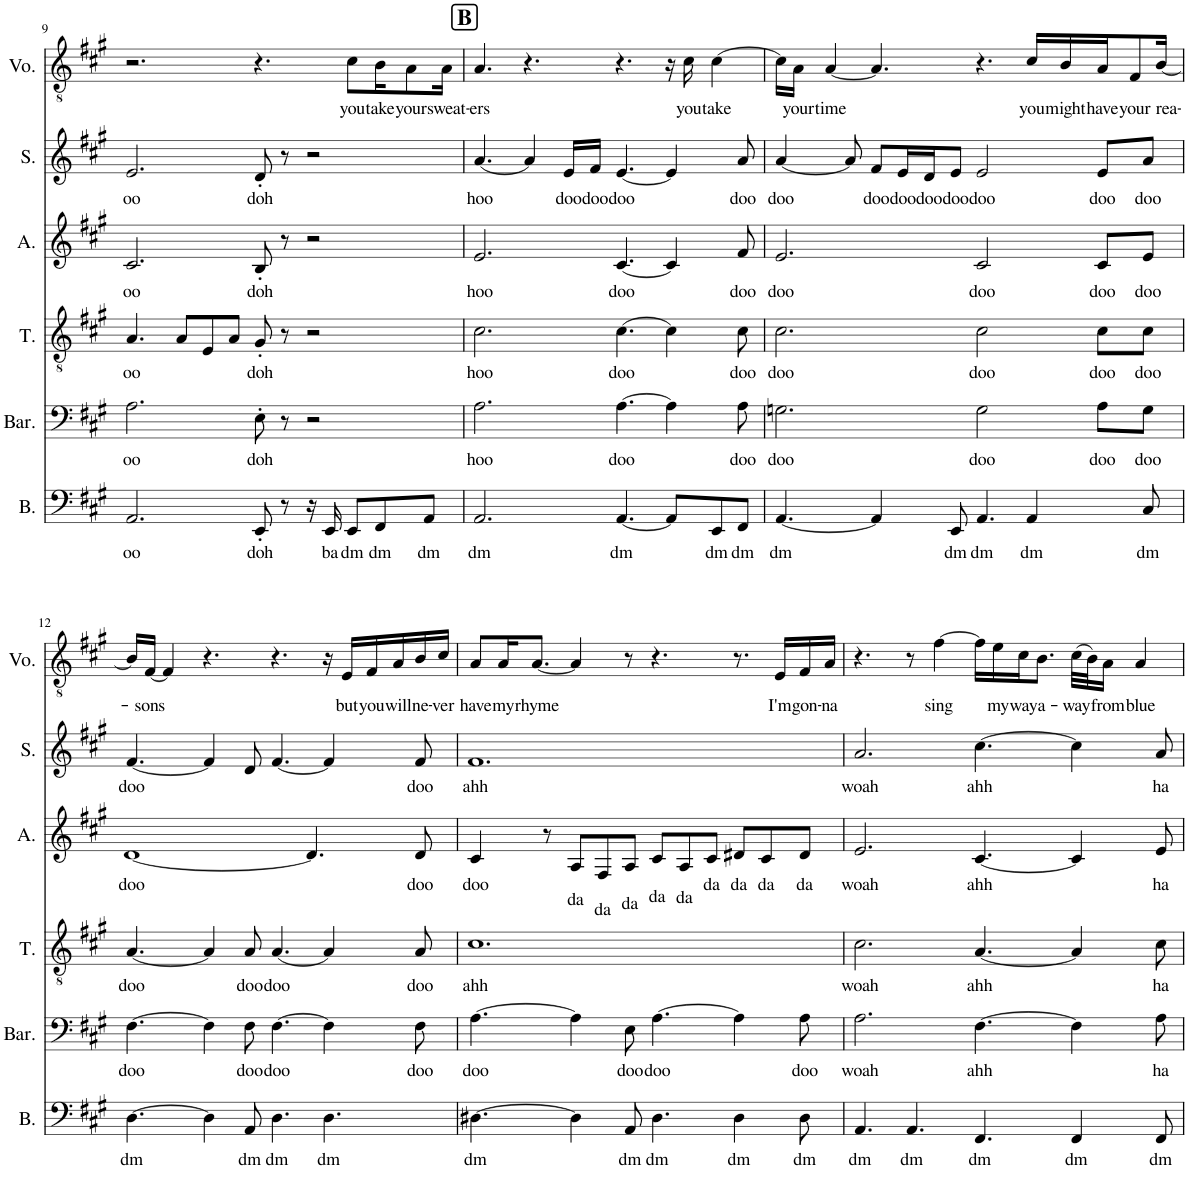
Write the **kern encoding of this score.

**kern	**text	**kern	**text	**kern	**text	**kern	**text	**kern	**text	**kern	**text
*part6	*part6	*part5	*part5	*part4	*part4	*part3	*part3	*part2	*part2	*part1	*part1
*staff6	*staff6	*staff5	*staff5	*staff4	*staff4	*staff3	*staff3	*staff2	*staff2	*staff1	*staff1
*I"Bass	*	*I"Baritone	*	*I"Tenor	*	*I"Alto	*	*I"Soprano	*	*I"Voice	*
*I'B.	*	*I'Bar.	*	*I'T.	*	*I'A.	*	*I'S.	*	*I'Vo.	*
!!LO:PB:g=z
*clefF4	*	*clefF4	*	*clefGv2	*	*clefG2	*	*clefG2	*	*clefGv2	*
*k[f#c#g#]	*	*k[f#c#g#]	*	*k[f#c#g#]	*	*k[f#c#g#]	*	*k[f#c#g#]	*	*k[f#c#g#]	*
*M12/8	*	*M12/8	*	*M12/8	*	*M12/8	*	*M12/8	*	*M12/8	*
=9	=9	=9	=9	=9	=9	=9	=9	=9	=9	=9	=9
!	!LO:LY:b	!	!LO:LY:b	!	!LO:LY:b	!	!LO:LY:b	!	!LO:LY:b	!	!
2.AA/	oo	2.A\	oo	4.A/	oo	2.c#/	oo	2.e/	oo	2.r	.
.	.	.	.	8A/L	.	.	.	.	.	.	.
.	.	.	.	8E/	.	.	.	.	.	.	.
.	.	.	.	8A/J	.	.	.	.	.	.	.
!	!LO:LY:b	!	!LO:LY:b	!	!LO:LY:b	!	!LO:LY:b	!	!LO:LY:b	!	!
8EE'/	doh	8E'\	doh	8G#'/	doh	8B'/	doh	8d'/	doh	4.r	.
8r	.	8r	.	8r	.	8r	.	8r	.	.	.
16r	.	2r	.	2r	.	2r	.	2r	.	.	.
!	!LO:LY:b	!	!	!	!	!	!	!	!	!	!
16EE/	ba	.	.	.	.	.	.	.	.	.	.
!	!LO:LY:b	!	!	!	!	!	!	!	!	!	!LO:LY:b
8EE/L	dm	.	.	.	.	.	.	.	.	8c#\L	you
!	!LO:LY:b	!	!	!	!	!	!	!	!	!	!LO:LY:b
8FF#/	dm	.	.	.	.	.	.	.	.	16B\K	take
!	!	!	!	!	!	!	!	!	!	!	!LO:LY:b
.	.	.	.	.	.	.	.	.	.	8A\	your
!	!LO:LY:b	!	!	!	!	!	!	!	!	!	!
8AA/J	dm	.	.	.	.	.	.	.	.	.	.
!	!	!	!	!	!	!	!	!	!	!	!LO:LY:b
.	.	.	.	.	.	.	.	.	.	16A\Jk	sweat-
!!LO:REH:place=s1:a:B:cj:fs=14:t=B
=10	=10	=10	=10	=10	=10	=10	=10	=10	=10	=10	=10
!	!LO:LY:b	!	!LO:LY:b	!	!LO:LY:b	!	!LO:LY:b	!	!LO:LY:b	!	!LO:LY:b
2.AA/	dm	2.A\	hoo	2.c#\	hoo	2.e/	hoo	[4.a/	hoo	4.A/	-ers
.	.	.	.	.	.	.	.	4a/]	.	4.r	.
!	!	!	!	!	!	!	!	!	!LO:LY:b	!	!
.	.	.	.	.	.	.	.	16e/LL	doo	.	.
!	!	!	!	!	!	!	!	!	!LO:LY:b	!	!
.	.	.	.	.	.	.	.	16f#/JJ	doo	.	.
!	!LO:LY:b	!	!LO:LY:b	!	!LO:LY:b	!	!LO:LY:b	!	!LO:LY:b	!	!
[4.AA/	dm	[4.A\	doo	[4.c#\	doo	[4.c#/	doo	[4.e/	doo	4.r	.
8AA/L]	.	4A\]	.	4c#\]	.	4c#/]	.	4e/]	.	16r	.
!	!	!	!	!	!	!	!	!	!	!	!LO:LY:b
.	.	.	.	.	.	.	.	.	.	16c#\	you
!	!LO:LY:b	!	!	!	!	!	!	!	!	!	!LO:LY:b
8EE/	dm	.	.	.	.	.	.	.	.	[4c#\	take
!	!LO:LY:b	!	!LO:LY:b	!	!LO:LY:b	!	!LO:LY:b	!	!LO:LY:b	!	!
8FF#/J	dm	8A\	doo	8c#\	doo	8f#/	doo	8a/	doo	.	.
=11	=11	=11	=11	=11	=11	=11	=11	=11	=11	=11	=11
!	!LO:LY:b	!	!LO:LY:b	!	!LO:LY:b	!	!LO:LY:b	!	!LO:LY:b	!	!
[4.AA/	dm	2.Gn\	doo	2.c#\	doo	2.e/	doo	[4a/	doo	16c#\LL]	.
!	!	!	!	!	!	!	!	!	!	!	!LO:LY:b
.	.	.	.	.	.	.	.	.	.	16A\JJ	your
!	!	!	!	!	!	!	!	!	!	!	!LO:LY:b
.	.	.	.	.	.	.	.	.	.	[4A/	time
.	.	.	.	.	.	.	.	8a/]	.	.	.
!	!	!	!	!	!	!	!	!	!LO:LY:b	!	!
4AA/]	.	.	.	.	.	.	.	8f#/L	doo	4.A/]	.
!	!	!	!	!	!	!	!	!	!LO:LY:b	!	!
.	.	.	.	.	.	.	.	16e/L	doo	.	.
!	!	!	!	!	!	!	!	!	!LO:LY:b	!	!
.	.	.	.	.	.	.	.	16d/J	doo	.	.
!	!LO:LY:b	!	!	!	!	!	!	!	!LO:LY:b	!	!
8EE/	dm	.	.	.	.	.	.	8e/J	doo	.	.
!	!LO:LY:b	!	!LO:LY:b	!	!LO:LY:b	!	!LO:LY:b	!	!LO:LY:b	!	!
4.AA/	dm	2G\	doo	2c#\	doo	2c#/	doo	2e/	doo	4.r	.
!	!LO:LY:b	!	!	!	!	!	!	!	!	!	!LO:LY:b
4AA/	dm	.	.	.	.	.	.	.	.	16c#/LL	you
!	!	!	!	!	!	!	!	!	!	!	!LO:LY:b
.	.	.	.	.	.	.	.	.	.	16B/	might
!	!	!	!LO:LY:b	!	!LO:LY:b	!	!LO:LY:b	!	!LO:LY:b	!	!LO:LY:b
.	.	8A\L	doo	8c#\L	doo	8c#/L	doo	8e/L	doo	16A/J	have
!	!	!	!	!	!	!	!	!	!	!	!LO:LY:b
.	.	.	.	.	.	.	.	.	.	8F#/	your
!	!LO:LY:b	!	!LO:LY:b	!	!LO:LY:b	!	!LO:LY:b	!	!LO:LY:b	!	!
8C#/	dm	8G\J	doo	8c#\J	doo	8e/J	doo	8a/J	doo	.	.
!	!	!	!	!	!	!	!	!	!	!	!LO:LY:b
.	.	.	.	.	.	.	.	.	.	[16B/Jk	rea-
!!LO:LB:g=z
=12	=12	=12	=12	=12	=12	=12	=12	=12	=12	=12	=12
!	!LO:LY:b	!	!LO:LY:b	!	!LO:LY:b	!	!LO:LY:b	!	!LO:LY:b	!	!
[4.D\	dm	[4.F#\	doo	[4.A/	doo	[1d	doo	[4.f#/	doo	16B/LL]	.
!	!	!	!	!	!	!	!	!	!	!	!LO:LY:b
.	.	.	.	.	.	.	.	.	.	[16F#/JJ	-sons
.	.	.	.	.	.	.	.	.	.	4F#/]	.
4D\]	.	4F#\]	.	4A/]	.	.	.	4f#/]	.	4.r	.
!	!LO:LY:b	!	!LO:LY:b	!	!LO:LY:b	!	!	!	!	!	!
8AA/	dm	8F#\	doo	8A/	doo	.	.	8d/	.	.	.
!	!LO:LY:b	!	!LO:LY:b	!	!LO:LY:b	!	!	!	!	!	!
4.D\	dm	[4.F#\	doo	[4.A/	doo	.	.	[4.f#/	.	4.r	.
.	.	.	.	.	.	4.d/]	.	.	.	.	.
!	!LO:LY:b	!	!	!	!	!	!	!	!	!	!
4.D\	dm	4F#\]	.	4A/]	.	.	.	4f#/]	.	16r	.
!	!	!	!	!	!	!	!	!	!	!	!LO:LY:b
.	.	.	.	.	.	.	.	.	.	16E/LL	but
!	!	!	!	!	!	!	!	!	!	!	!LO:LY:b
.	.	.	.	.	.	.	.	.	.	16F#/	you
!	!	!	!	!	!	!	!	!	!	!	!LO:LY:b
.	.	.	.	.	.	.	.	.	.	16A/	will
!	!	!	!LO:LY:b	!	!LO:LY:b	!	!LO:LY:b	!	!LO:LY:b	!	!LO:LY:b
.	.	8F#\	doo	8A/	doo	8d/	doo	8f#/	doo	16B/	ne-
!	!	!	!	!	!	!	!	!	!	!	!LO:LY:b
.	.	.	.	.	.	.	.	.	.	16c#/JJ	-ver
=13	=13	=13	=13	=13	=13	=13	=13	=13	=13	=13	=13
!	!LO:LY:b	!	!LO:LY:b	!	!LO:LY:b	!	!LO:LY:b	!	!LO:LY:b	!	!LO:LY:b
[4.D#X\	dm	[4.A\	doo	1.c#	ahh	4c#/	doo	1.f#	ahh	8A/L	have
!	!	!	!	!	!	!	!	!	!	!	!LO:LY:b
.	.	.	.	.	.	.	.	.	.	16A/K	my
!	!	!	!	!	!	!	!	!	!	!	!LO:LY:b
.	.	.	.	.	.	.	.	.	.	[8.A/J	rhyme
.	.	.	.	.	.	8r	.	.	.	.	.
!	!	!	!	!	!	!	!LO:LY:b	!	!	!	!
4D#\]	.	4A\]	.	.	.	8A/L	da	.	.	4A/]	.
!	!	!	!	!	!	!	!LO:LY:b	!	!	!	!
.	.	.	.	.	.	8F#/	da	.	.	.	.
!	!LO:LY:b	!	!LO:LY:b	!	!	!	!LO:LY:b	!	!	!	!
8AA/	dm	8E\	doo	.	.	8A/J	da	.	.	8r	.
!	!LO:LY:b	!	!LO:LY:b	!	!	!	!LO:LY:b	!	!	!	!
4.D#\	dm	[4.A\	doo	.	.	8c#/L	da	.	.	4.r	.
!	!	!	!	!	!	!	!LO:LY:b	!	!	!	!
.	.	.	.	.	.	8A/	da	.	.	.	.
!	!	!	!	!	!	!	!LO:LY:b	!	!	!	!
.	.	.	.	.	.	8c#/J	da	.	.	.	.
!	!LO:LY:b	!	!	!	!	!	!LO:LY:b	!	!	!	!
4D#\	dm	4A\]	.	.	.	8d#X/L	da	.	.	8.r	.
!	!	!	!	!	!	!	!LO:LY:b	!	!	!	!
.	.	.	.	.	.	8c#/	da	.	.	.	.
!	!	!	!	!	!	!	!	!	!	!	!LO:LY:b
.	.	.	.	.	.	.	.	.	.	16E/LL	I'm
!	!LO:LY:b	!	!LO:LY:b	!	!	!	!LO:LY:b	!	!	!	!LO:LY:b
8D#\	dm	8A\	doo	.	.	8d#/J	da	.	.	16F#/	gon-
!	!	!	!	!	!	!	!	!	!	!	!LO:LY:b
.	.	.	.	.	.	.	.	.	.	16A/JJ	-na
=14	=14	=14	=14	=14	=14	=14	=14	=14	=14	=14	=14
!	!LO:LY:b	!	!LO:LY:b	!	!LO:LY:b	!	!LO:LY:b	!	!LO:LY:b	!	!
4.AA/	dm	2.A\	woah	2.c#\	woah	2.e/	woah	2.a/	woah	4.r	.
!	!LO:LY:b	!	!	!	!	!	!	!	!	!	!
4.AA/	dm	.	.	.	.	.	.	.	.	8r	.
!	!	!	!	!	!	!	!	!	!	!	!LO:LY:b
.	.	.	.	.	.	.	.	.	.	[4f#\	sing
!	!LO:LY:b	!	!LO:LY:b	!	!LO:LY:b	!	!LO:LY:b	!	!LO:LY:b	!	!
4.FF#/	dm	[4.F#\	ahh	[4.A/	ahh	[4.c#/	ahh	[4.cc#\	ahh	16f#\LL]	.
!	!	!	!	!	!	!	!	!	!	!	!LO:LY:b
.	.	.	.	.	.	.	.	.	.	16e\	my
!	!	!	!	!	!	!	!	!	!	!	!LO:LY:b
.	.	.	.	.	.	.	.	.	.	16c#\J	way
!	!	!	!	!	!	!	!	!	!	!	!LO:LY:b
.	.	.	.	.	.	.	.	.	.	8.B\J	a-
!	!LO:LY:b	!	!	!	!	!	!	!	!	!	!LO:LY:b
4FF#/	dm	4F#\]	.	4A/]	.	4c#/]	.	4cc#\]	.	(32c#\LLL	-way
.	.	.	.	.	.	.	.	.	.	32B\J)	.
!	!	!	!	!	!	!	!	!	!	!	!LO:LY:b
.	.	.	.	.	.	.	.	.	.	16A\JJ	from
!	!	!	!	!	!	!	!	!	!	!	!LO:LY:b
.	.	.	.	.	.	.	.	.	.	4A/	blue
!	!LO:LY:b	!	!LO:LY:b	!	!LO:LY:b	!	!LO:LY:b	!	!LO:LY:b	!	!
8FF#/	dm	8A\	ha	8c#\	ha	8e/	ha	8a/	ha	.	.
=	=	=	=	=	=	=	=	=	=	=	=
*-	*-	*-	*-	*-	*-	*-	*-	*-	*-	*-	*-
